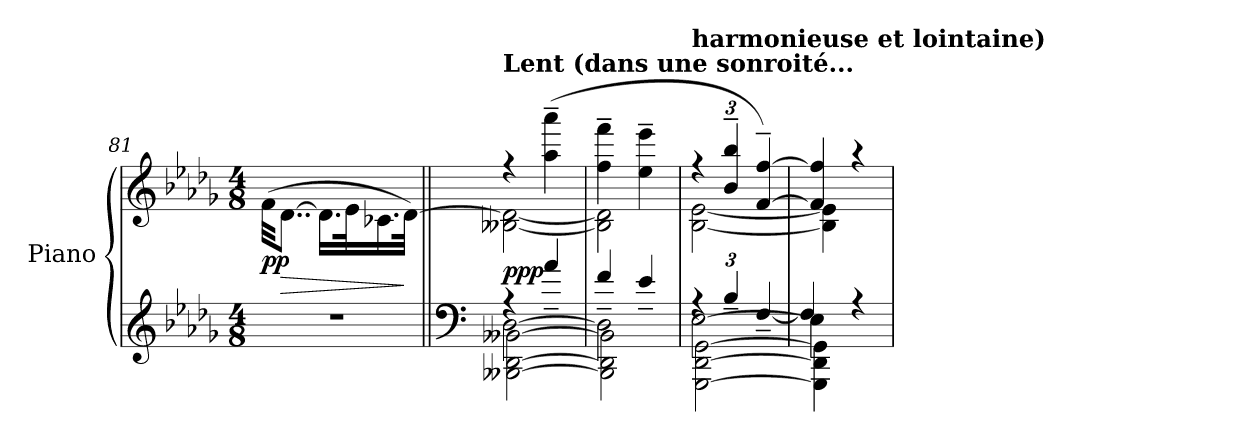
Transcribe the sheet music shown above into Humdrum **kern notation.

**kern	**kern	**dynam
*part1	*part1	*part1
*staff2	*staff1	*staff1/2
*I"Piano	*	*
*I'Pno.	*	*
*clefG2	*clefG2	*
*k[b-e-a-d-g-]	*k[b-e-a-d-g-]	*
*D-:	*D-:	*
*M4/8	*M4/8	*
=81	=81	=81
!	!	!LO:DY:b
2r	(>32f\KKL	pp
!	!	!LO:HP:b
.	[<8..d-\J	>
.	16.d-\LL]	.
.	32e-\K	.
.	16.c-X\	.
.	[>32d-\JJk)	]
=82||	=82||	=82||
*clefF4	*	*
*^	*^	*
*	*^	*	*	*
!	!	!	!LO:TX:a:B:t=Lent (dans une sonroité...	!	!
!	!	!	!	!	!LO:DY:a=2
[>2D-\	4rA	[2BBB--X\ [2DD-\ [2BB--X\	4rff	[>2B--X\ 2d-\_	ppp
.	4a-~>/	.	(>4aa-\~< 4aaa-\~<	.	.
=83	=83	=83	=83	=83	=83
2D-\]	4f~>/	2BBB--\] 2DD-\] 2BB--\]	4ff\~< 4fff\~<	2B--\] 2d-\]	.
.	4e-~>/	.	4ee-\~< 4eee-\~<	.	.
!!LO:LB:g=z	!!
=84	=84	=84	=84	=84	=84
*	*Xbrackettup	*	*Xbrackettup	*	*
!	!	!	!LO:TX:a:B:t=harmonieuse et lointaine)	!	!
[<2E-\	6rA	[2GGG-\ [2DD-\ [2GG-\	6rff	[<2B-\ [<2e-\	.
.	6B-~>/	.	6b-/~> 6bb-/~>	.	.
.	[6F~>/	.	[6f/~> [6ff/~>)	.	.
=85	=85	=85	=85	=85	=85
4E-\]	4F/]	4GGG-\] 4DD-\] 4GG-\]	4f/] 4ff/]	4B-\] 4e-\]	.
4ryy	4ryy	4rA	4raa	4ryy	.
*v	*v	*v	*	*	*
*	*v	*v	*
=	=	=
*-	*-	*-
